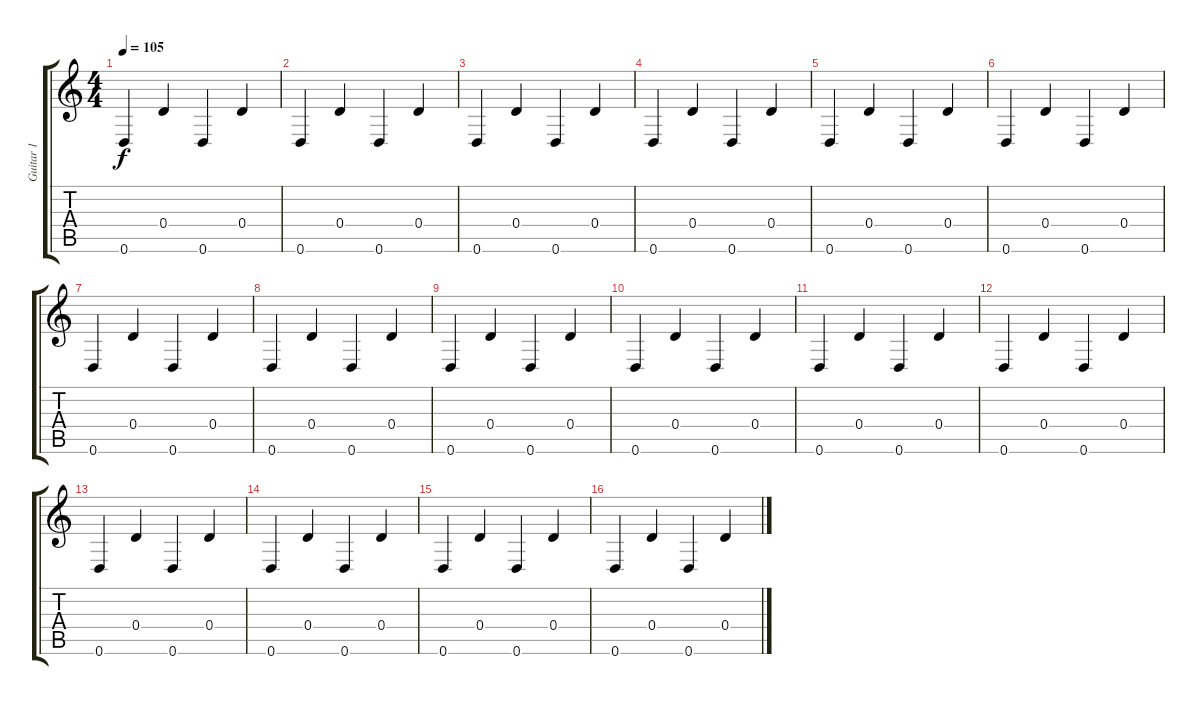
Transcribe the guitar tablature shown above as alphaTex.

\track ("Guitar 1" "Guitar 1") {instrument acousticguitarsteel}
\staff {score tabs}
\tuning (E4 B3 G3 D3 A2 D2) {hide}
\ts (4 4)
\tempo 105
\clef g2
\ks c
0.6.4{dy f} 0.4.4 0.6.4 0.4.4 |
0.6.4 0.4.4 0.6.4 0.4.4 |
0.6.4 0.4.4 0.6.4 0.4.4 |
0.6.4 0.4.4 0.6.4 0.4.4 |
0.6.4 0.4.4 0.6.4 0.4.4 |
0.6.4 0.4.4 0.6.4 0.4.4 |
0.6.4 0.4.4 0.6.4 0.4.4 |
0.6.4 0.4.4 0.6.4 0.4.4 |
0.6.4 0.4.4 0.6.4 0.4.4 |
0.6.4 0.4.4 0.6.4 0.4.4 |
0.6.4 0.4.4 0.6.4 0.4.4 |
0.6.4 0.4.4 0.6.4 0.4.4 |
0.6.4 0.4.4 0.6.4 0.4.4 |
0.6.4 0.4.4 0.6.4 0.4.4 |
0.6.4 0.4.4 0.6.4 0.4.4 |
0.6.4 0.4.4 0.6.4 0.4.4
